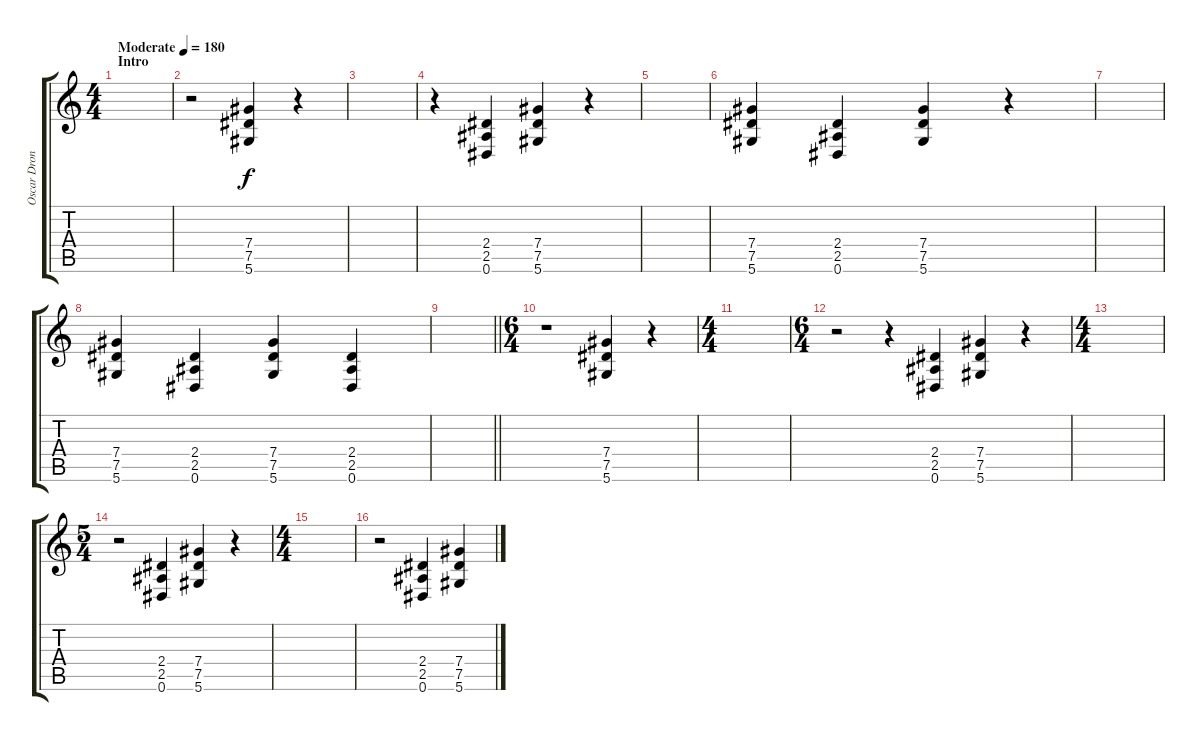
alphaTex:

\track ("Oscar Dronjak" "Oscar Dron") {instrument distortionguitar}
\staff {score tabs}
\tuning (Eb4 Bb3 Gb3 Db3 Ab2 Eb2) {hide}
\ts (4 4)
\section ("" "Intro")
\tempo (180 "Moderate")
\clef g2
\ks c
|
r.2 (7.4 7.5 5.6).4 r.4 |
|
r.4 (2.4 2.5 0.6).4 (7.4 7.5 5.6).4 r.4 |
|
(7.4 7.5 5.6).4 (2.4 2.5 0.6).4 (7.4 7.5 5.6).4 r.4 |
|
(7.4 7.5 5.6).4 (2.4 2.5 0.6).4 (7.4 7.5 5.6).4 (2.4 2.5 0.6).4 |
\barLineRight lightlight
|
\ts (6 4)
r.1 (7.4 7.5 5.6).4 r.4 |
\ts (4 4)
|
\ts (6 4)
r.2 r.4 (2.4 2.5 0.6).4 (7.4 7.5 5.6).4 r.4 |
\ts (4 4)
|
\ts (5 4)
r.2 (2.4 2.5 0.6).4 (7.4 7.5 5.6).4 r.4 |
\ts (4 4)
|
r.2 (2.4 2.5 0.6).4 (7.4 7.5 5.6).4
